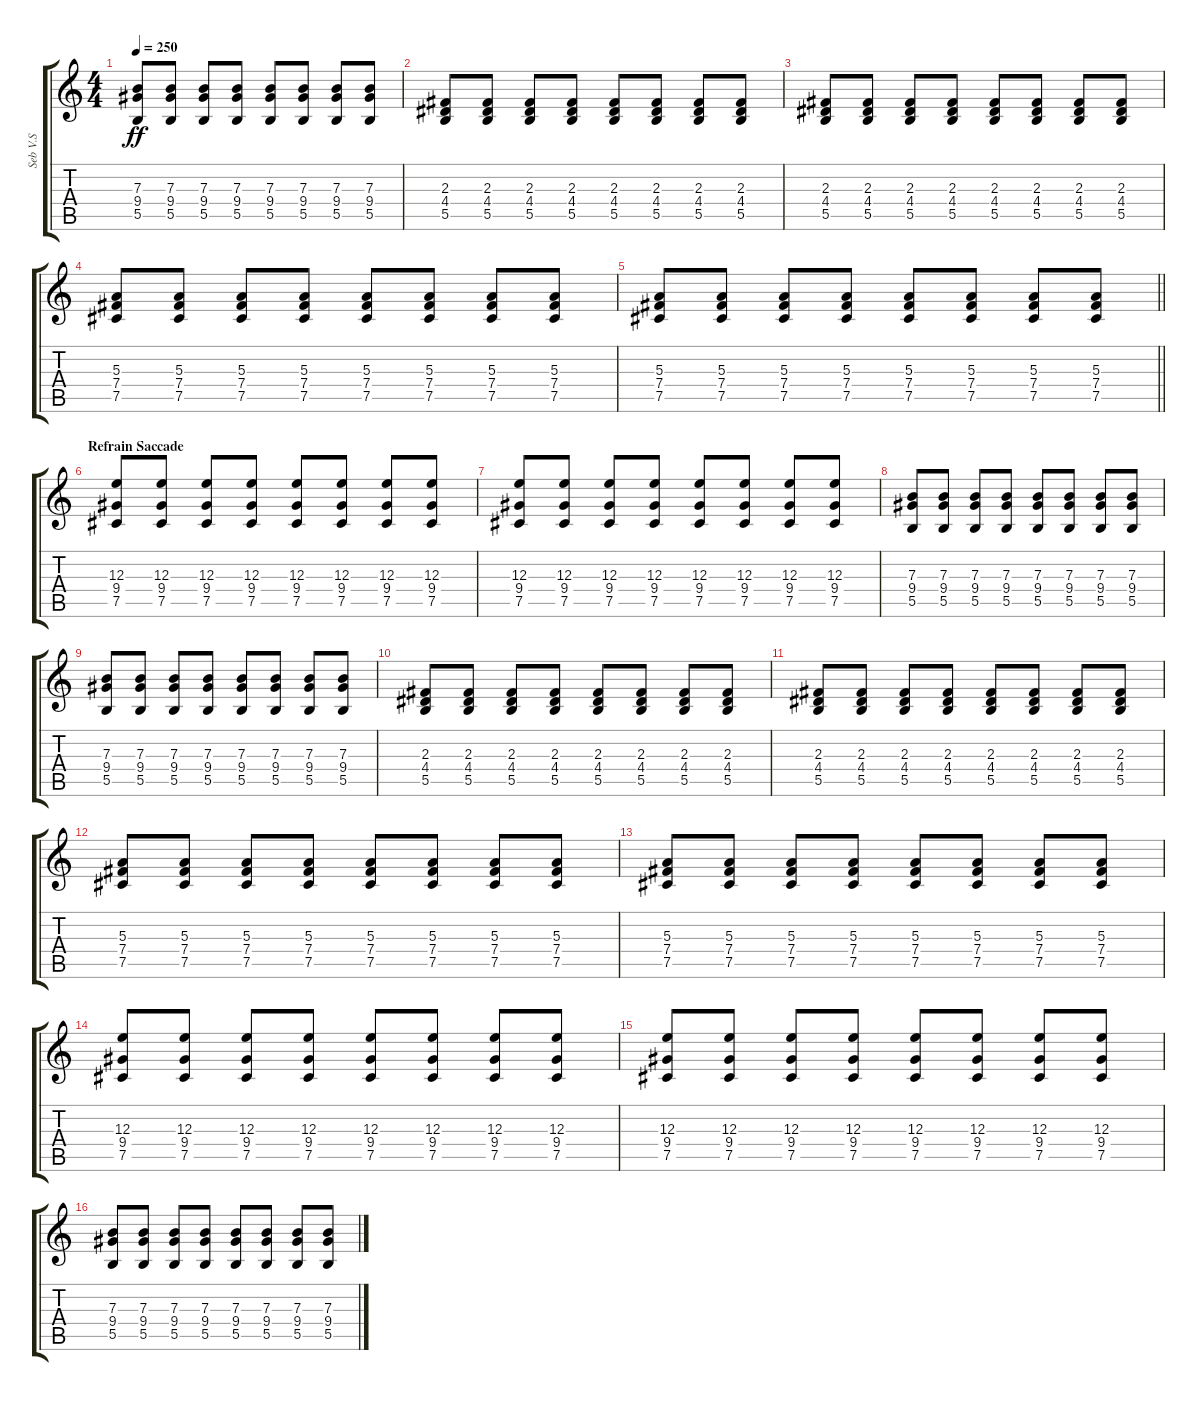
\track ("Seb V.S" "Seb V.S") {instrument distortionguitar}
\staff {score tabs}
\tuning (Db4 Ab3 E3 B2 Gb2 Db2) {hide}
\ts (4 4)
\tempo 250
\clef g2
\ks c
(7.3 9.4 5.5).8{dy ff} (7.3 9.4 5.5).8 (7.3 9.4 5.5).8 (7.3 9.4 5.5).8 (7.3 9.4 5.5).8 (7.3 9.4 5.5).8 (7.3 9.4 5.5).8 (7.3 9.4 5.5).8 |
(2.3 4.4 5.5).8 (2.3 4.4 5.5).8 (2.3 4.4 5.5).8 (2.3 4.4 5.5).8 (2.3 4.4 5.5).8 (2.3 4.4 5.5).8 (2.3 4.4 5.5).8 (2.3 4.4 5.5).8 |
(2.3 4.4 5.5).8 (2.3 4.4 5.5).8 (2.3 4.4 5.5).8 (2.3 4.4 5.5).8 (2.3 4.4 5.5).8 (2.3 4.4 5.5).8 (2.3 4.4 5.5).8 (2.3 4.4 5.5).8 |
(5.3 7.4 7.5).8 (5.3 7.4 7.5).8 (5.3 7.4 7.5).8 (5.3 7.4 7.5).8 (5.3 7.4 7.5).8 (5.3 7.4 7.5).8 (5.3 7.4 7.5).8 (5.3 7.4 7.5).8 |
\barLineRight lightlight
(5.3 7.4 7.5).8 (5.3 7.4 7.5).8 (5.3 7.4 7.5).8 (5.3 7.4 7.5).8 (5.3 7.4 7.5).8 (5.3 7.4 7.5).8 (5.3 7.4 7.5).8 (5.3 7.4 7.5).8 |
\section ("" "Refrain Saccade")
(12.3 9.4 7.5).8 (12.3 9.4 7.5).8 (12.3 9.4 7.5).8 (12.3 9.4 7.5).8 (12.3 9.4 7.5).8 (12.3 9.4 7.5).8 (12.3 9.4 7.5).8 (12.3 9.4 7.5).8 |
(12.3 9.4 7.5).8 (12.3 9.4 7.5).8 (12.3 9.4 7.5).8 (12.3 9.4 7.5).8 (12.3 9.4 7.5).8 (12.3 9.4 7.5).8 (12.3 9.4 7.5).8 (12.3 9.4 7.5).8 |
(7.3 9.4 5.5).8 (7.3 9.4 5.5).8 (7.3 9.4 5.5).8 (7.3 9.4 5.5).8 (7.3 9.4 5.5).8 (7.3 9.4 5.5).8 (7.3 9.4 5.5).8 (7.3 9.4 5.5).8 |
(7.3 9.4 5.5).8 (7.3 9.4 5.5).8 (7.3 9.4 5.5).8 (7.3 9.4 5.5).8 (7.3 9.4 5.5).8 (7.3 9.4 5.5).8 (7.3 9.4 5.5).8 (7.3 9.4 5.5).8 |
(2.3 4.4 5.5).8 (2.3 4.4 5.5).8 (2.3 4.4 5.5).8 (2.3 4.4 5.5).8 (2.3 4.4 5.5).8 (2.3 4.4 5.5).8 (2.3 4.4 5.5).8 (2.3 4.4 5.5).8 |
(2.3 4.4 5.5).8 (2.3 4.4 5.5).8 (2.3 4.4 5.5).8 (2.3 4.4 5.5).8 (2.3 4.4 5.5).8 (2.3 4.4 5.5).8 (2.3 4.4 5.5).8 (2.3 4.4 5.5).8 |
(5.3 7.4 7.5).8 (5.3 7.4 7.5).8 (5.3 7.4 7.5).8 (5.3 7.4 7.5).8 (5.3 7.4 7.5).8 (5.3 7.4 7.5).8 (5.3 7.4 7.5).8 (5.3 7.4 7.5).8 |
(5.3 7.4 7.5).8 (5.3 7.4 7.5).8 (5.3 7.4 7.5).8 (5.3 7.4 7.5).8 (5.3 7.4 7.5).8 (5.3 7.4 7.5).8 (5.3 7.4 7.5).8 (5.3 7.4 7.5).8 |
(12.3 9.4 7.5).8 (12.3 9.4 7.5).8 (12.3 9.4 7.5).8 (12.3 9.4 7.5).8 (12.3 9.4 7.5).8 (12.3 9.4 7.5).8 (12.3 9.4 7.5).8 (12.3 9.4 7.5).8 |
(12.3 9.4 7.5).8 (12.3 9.4 7.5).8 (12.3 9.4 7.5).8 (12.3 9.4 7.5).8 (12.3 9.4 7.5).8 (12.3 9.4 7.5).8 (12.3 9.4 7.5).8 (12.3 9.4 7.5).8 |
(7.3 9.4 5.5).8 (7.3 9.4 5.5).8 (7.3 9.4 5.5).8 (7.3 9.4 5.5).8 (7.3 9.4 5.5).8 (7.3 9.4 5.5).8 (7.3 9.4 5.5).8 (7.3 9.4 5.5).8
